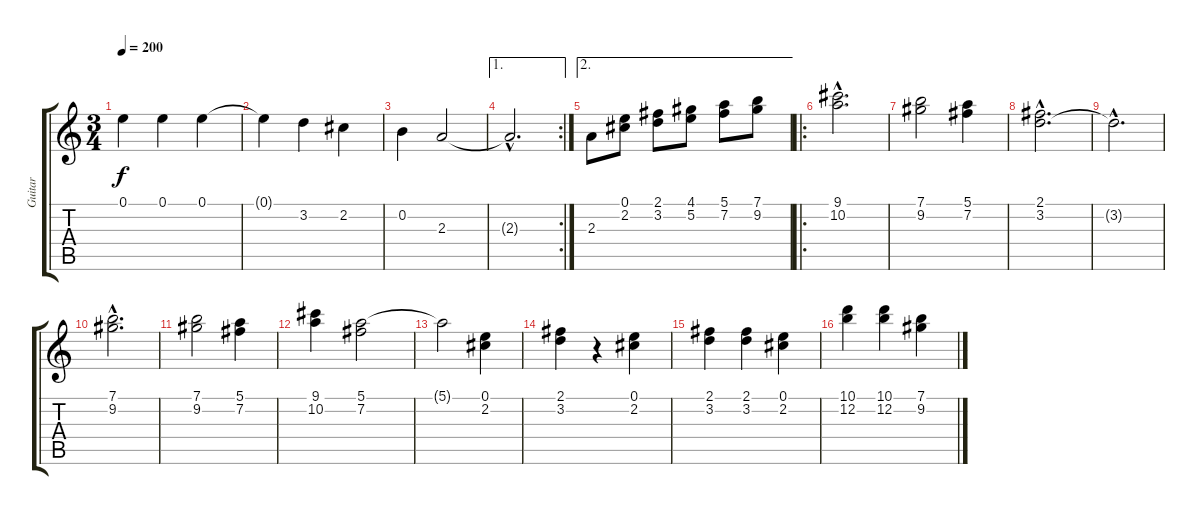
\track ("Guitar" "Guitar") {instrument overdrivenguitar}
\staff {score tabs}
\tuning (E4 B3 G3 D3 A2 E2) {hide}
\ts (3 4)
\tempo 200
\clef g2
\ks c
0.1.4{dy f} 0.1.4 0.1.4 |
0.1{t}.4 3.2.4 2.2.4 |
0.2.4 2.3.2 |
\ae 1
\rc 2
2.3{hac t}.2{d} |
\ae 2
2.3.8 (0.1 2.2).8 (2.1 3.2).8 (4.1 5.2).8 (5.1 7.2).8 (7.1 9.2).8 |
\ro
(9.1{hac} 10.2{hac}).2{d} |
(7.1 9.2).2 (5.1 7.2).4 |
(2.1{hac} 3.2{hac}).2{d} |
3.2{hac t}.2{d} |
(7.1{hac} 9.2{hac}).2{d} |
(7.1 9.2).2 (5.1 7.2).4 |
(9.1 10.2).4 (5.1 7.2).2 |
5.1{t}.2 (0.1 2.2).4 |
(2.1 3.2).4 r.4 (0.1 2.2).4 |
(2.1 3.2).4 (2.1 3.2).4 (0.1 2.2).4 |
(10.1 12.2).4 (10.1 12.2).4 (7.1 9.2).4
